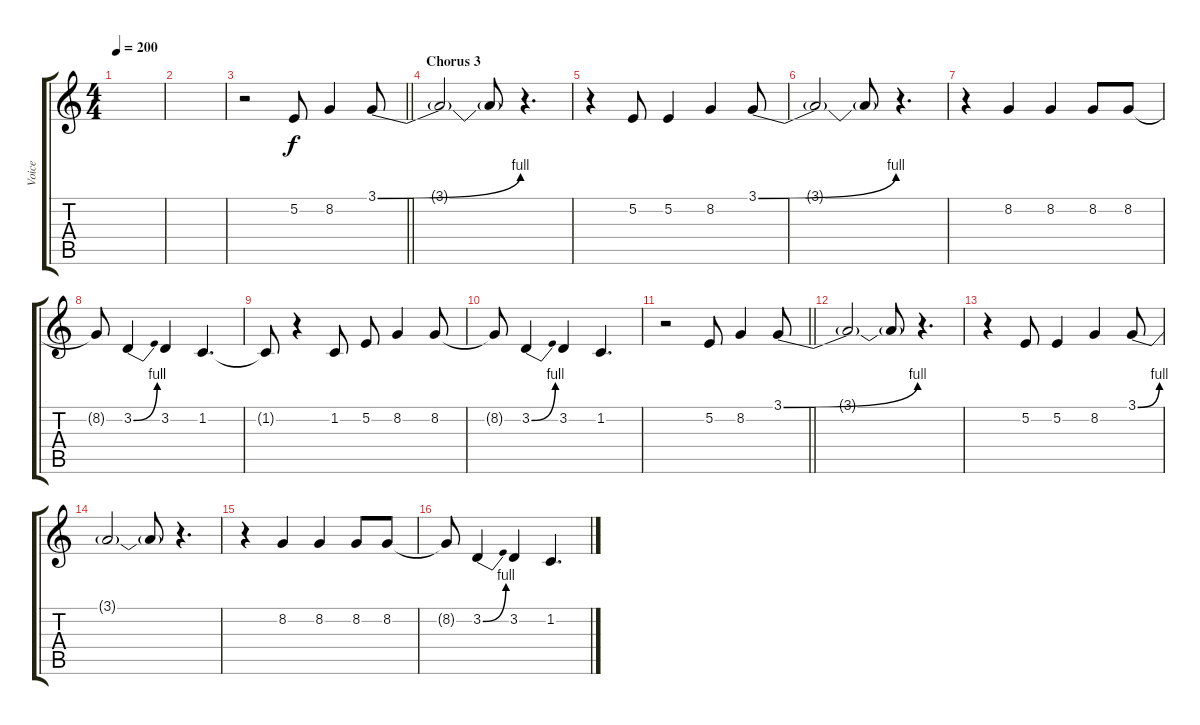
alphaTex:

\track ("Voice" "Voice") {instrument lead1square}
\staff {score tabs}
\tuning (E4 B3 G3 D3 A2 E2) {hide}
\ts (4 4)
\tempo 200
\clef g2
\ks c
|
|
\barLineRight lightlight
r.2 5.2.8 8.2.4 3.1{be (bend 0 0 60 4)}.8 |
\section ("" "Chorus 3")
3.1{t}.2 3.1{t}.8 r.4{d} |
r.4 5.2.8 5.2.4 8.2.4 3.1{be (bend 0 0 60 4)}.8 |
3.1{t}.2 3.1{t}.8 r.4{d} |
r.4 8.2.4 8.2.4 8.2.8 8.2.8 |
8.2{t}.8 3.2{be (bend 0 0 60 4)}.4 3.2.4 1.2.4{d} |
1.2{t}.8 r.4 1.2.8 5.2.8 8.2.4 8.2.8 |
8.2{t}.8 3.2{be (bend 0 0 60 4)}.4 3.2.4 1.2.4{d} |
\barLineRight lightlight
r.2 5.2.8 8.2.4 3.1{be (bend 0 0 60 4)}.8 |
3.1{t}.2 3.1{t}.8 r.4{d} |
r.4 5.2.8 5.2.4 8.2.4 3.1{be (bend 0 0 60 4)}.8 |
3.1{t}.2 3.1{t}.8 r.4{d} |
r.4 8.2.4 8.2.4 8.2.8 8.2.8 |
8.2{t}.8 3.2{be (bend 0 0 60 4)}.4 3.2.4 1.2.4{d}
